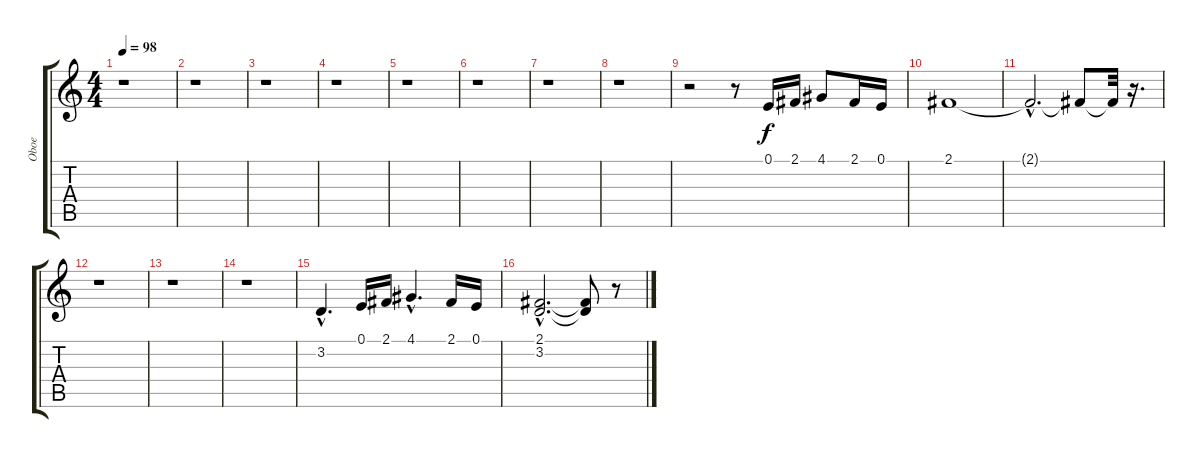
\track ("Oboe" "Oboe") {instrument oboe}
\staff {score tabs}
\tuning (E4 B3 G3 D3 A2 E2) {hide}
\ts (4 4)
\tempo 98
\clef g2
\ks c
r.1{dy f} |
r.1 |
r.1 |
r.1 |
r.1 |
r.1 |
r.1 |
r.1 |
r.2 r.8 0.1.16 2.1.16 4.1.8 2.1.16 0.1.16 |
2.1.1 |
2.1{hac t}.2{d} 2.1{t}.8 2.1{t}.32 r.16{d} |
r.1 |
r.1 |
r.1 |
3.2{hac}.4{d} 0.1.16 2.1.16 4.1{hac}.4{d} 2.1.16 0.1.16 |
(2.1{hac} 3.2{hac}).2{d} (2.1{t} 3.2{t}).8 r.8
